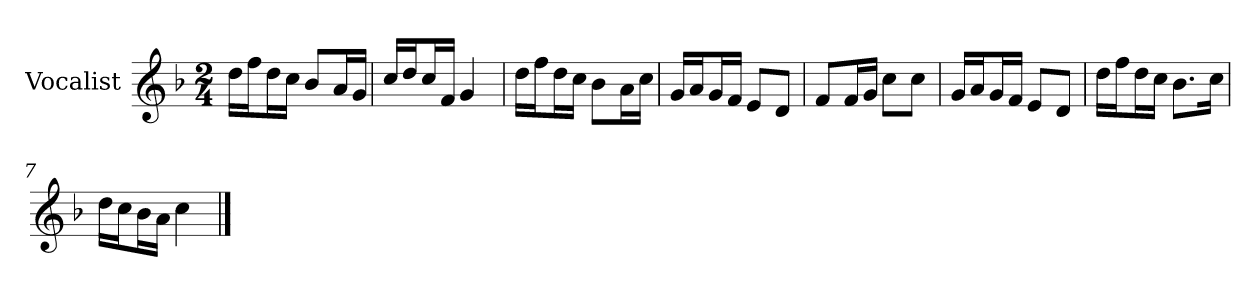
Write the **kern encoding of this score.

**kern
*part1
*staff1
*I"Vocalist
*k[b-]
*F:
*M2/4
=
16ddLL
16ffJ
16ddL
16ccJJ
8b-L
16aL
16gJJ
=1
16ccLL
16ddJ
16ccL
16fJJ
4g
=2
16ddLL
16ffJ
16ddL
16ccJJ
8b-L
16aL
16ccJJ
=3
16gLL
16aJ
16gL
16fJJ
8eL
8dJ
=4
8fL
16fL
16gJJ
8ccL
8ccJ
=5
16gLL
16aJ
16gL
16fJJ
8eL
8dJ
=6
16ddLL
16ffJ
16ddL
16ccJJ
8.b-L
16ccJk
=7
16ddLL
16ccJ
16b-L
16aJJ
4cc
==
*-
